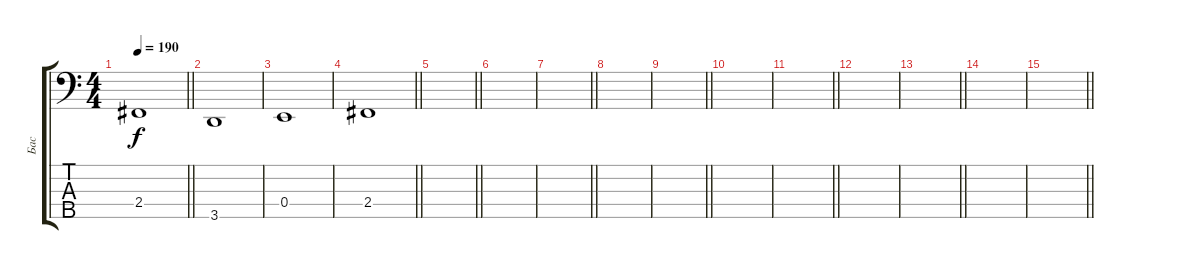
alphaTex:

\track ("Бас" "Бас") {instrument electricbassfinger}
\staff {score tabs}
\tuning (G2 D2 A1 E1 B0) {hide}
\ts (4 4)
\tempo 190
\clef f4
\barLineRight lightlight
\ks c
2.4.1{dy f} |
3.5.1 |
0.4.1 |
\barLineRight lightlight
2.4.1 |
\section ("" "")
\barLineRight lightlight
|
|
\barLineRight lightlight
|
|
\barLineRight lightlight
|
|
\barLineRight lightlight
|
|
\barLineRight lightlight
|
|
\barLineRight lightlight
